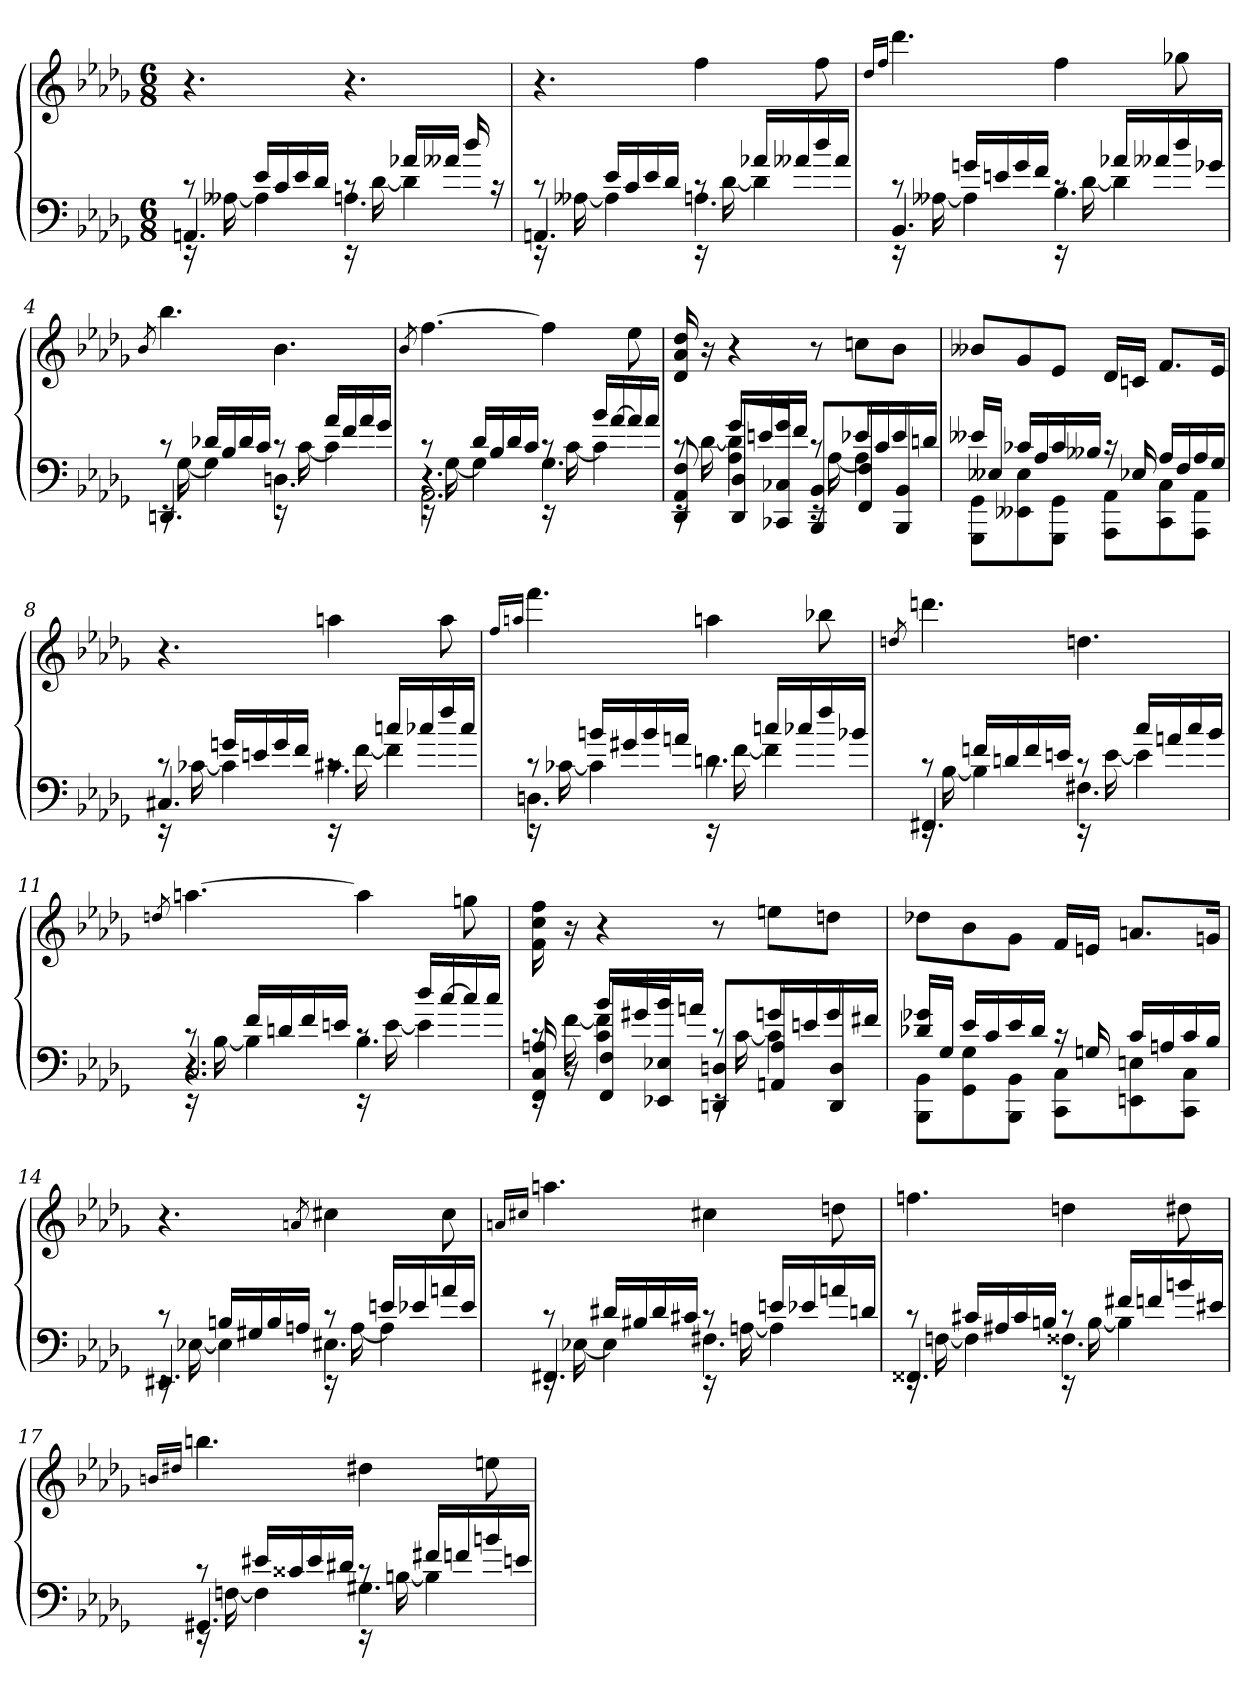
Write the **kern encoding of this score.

**kern	**kern
*part1	*part1
*staff2	*staff1
*clefF4	*clefG2
*k[b-e-a-d-g-]	*k[b-e-a-d-g-]
*D-:	*D-:
*M6/8	*M6/8
=1	=1
*^	*
*	*^	*
8rc	16rEE	4.AAn/	4.r
.	[16A--X	.	.
16e-LL	4A--]	.	.
16c	.	.	.
16e-	.	.	.
16d-JJ	.	.	.
8rc	16rEE	4.An\	4.r
.	[16d-	.	.
16a-XLL	4d-]	.	.
16a--XJJ	.	.	.
16dd-	.	.	.
16rc	.	.	.
=2	=2	=2	=2
8rc	16rEE	4.AAn/	4.r
.	[16A--X	.	.
16e-LL	4A--]	.	.
16c	.	.	.
16e-	.	.	.
16d-JJ	.	.	.
8rc	16rEE	4.An\	4ff
.	[16d-	.	.
16a-XLL	4d-]	.	.
16a--X	.	.	.
16dd-	.	.	8ff
16a--JJ	.	.	.
=3	=3	=3	=3
.	.	.	16qqdd-/LL
.	.	.	16qqff/JJ
8rc	16rEE	4.BB-/	4.ddd-
.	[16A--X	.	.
16gnLL	4A--]	.	.
16en	.	.	.
16g	.	.	.
16fJJ	.	.	.
8rc	16rEE	4.B-\	4ff
.	[16d-	.	.
16a-XLL	4d-]	.	.
16a--X	.	.	.
16dd-	.	.	8gg-X
16g-XJJ	.	.	.
=4	=4	=4	=4
.	.	.	8qb-/
8rc	16rEE	4.DDn/	4.bb-
.	[16G-	.	.
16d-XLL	4G-]	.	.
16B-	.	.	.
16d-	.	.	.
16cJJ	.	.	.
8rc	16rEE	4.Dn\	4.b-
.	[16c	.	.
16a-LL	4c]	.	.
16f	.	.	.
16a-	.	.	.
16g-JJ	.	.	.
*v	*v	*v	*
=5	=5
.	8qb-/
*^	*
*	*^	*
*	*	*^	*
8rc	16rEE	4.r	2.AA-\	[4.ff
.	[16G-	.	.	.
16d-LL	4G-]	.	.	.
16B-	.	.	.	.
16d-	.	.	.	.
16cJJ	.	.	.	.
8rc	16rEE	4.G-\	.	4ff]
.	[16c	.	.	.
16b-LL	4c]	.	.	.
[16a-	.	.	.	.
16a-]	.	.	.	8ee-
16a-JJ	.	.	.	.
*	*	*v	*v	*
=6	=6	=6	=6
8rc	16rEE	8DD-/ 8AA-/ 8F/	16d- 16a- 16dd-
.	[16d-	.	16r
16g-LL	4A- 4d-]	8DD-/ 8D-/L	4r
16en	.	.	.
16g-	.	8CC-X/ 8C-X/J	.
16fJJ	.	.	.
8rc	16rEE	8BBB-/ 8BB-/L	8r
.	[16A-	.	.
16e-XLL	4A-]	8FF/ 8F/	8ccnL
16c	.	.	.
16e-	.	8BBB-/ 8BB-/J	8b-J
16dnJJ	.	.	.
*	*v	*v	*
=7	=7	=7
16e--XLL	8GGG- 8GG-L	8b--XL
16E--XJJ	.	.
16c-XLL	8EE--X 8E--	8g-
16A-	.	.
16c-	8GGG- 8GG-J	8e-J
16B--XJJ	.	.
16rc	8AAA- 8AA-L	16d-LL
16E-X	.	16cnJJ
16A-LL	8CC 8C	8.fL
16F	.	.
16A-	8AAA- 8AA-J	.
16G-JJ	.	16e-Jk
=8	=8	=8
*	*^	*
8rc	16rEE	4.C#X/	4.r
.	[16c-X	.	.
16gnLL	4c-]	.	.
16en	.	.	.
16g	.	.	.
16fJJ	.	.	.
8rc	16rEE	4.c#X\	4aan
.	[16f	.	.
16ccnLL	4f]	.	.
16cc-X	.	.	.
16ff	.	.	8aa
16cc-JJ	.	.	.
=9	=9	=9	=9
.	.	.	16qqff/LL
.	.	.	16qqaan/JJ
8rc	16rEE	4.Dn\	4.fff
.	[16c-X	.	.
16bnLL	4c-]	.	.
16g#X	.	.	.
16b	.	.	.
16anJJ	.	.	.
8rc	16rEE	4.dn\	4aan
.	[16f	.	.
16ccnLL	4f]	.	.
16cc-X	.	.	.
16ff	.	.	8bb-X
16b-XJJ	.	.	.
=10	=10	=10	=10
.	.	.	8qddn/
8rc	16rEE	4.FF#X/	4.dddn
.	[16B-	.	.
16fnLL	4B-]	.	.
16dn	.	.	.
16f	.	.	.
16enJJ	.	.	.
8rc	16rEE	4.F#X\	4.ddn
.	[16e	.	.
16ccLL	4e]	.	.
16an	.	.	.
16cc	.	.	.
16b-JJ	.	.	.
*v	*v	*v	*
=11	=11
.	8qddn/
*^	*
*	*^	*
*	*	*^	*
8rc	16rEE	4.r	2.C/	[4.aan
.	[16B-	.	.	.
16fLL	4B-]	.	.	.
16dn	.	.	.	.
16f	.	.	.	.
16enJJ	.	.	.	.
8rc	16rEE	4.B-\	.	4aa]
.	[16e	.	.	.
16dd-LL	4e]	.	.	.
[16cc	.	.	.	.
16cc]	.	.	.	8ggn
16ccJJ	.	.	.	.
*	*	*v	*v	*
=12	=12	=12	=12
8rc	16rEE	16FF/ 16C/ 16An/	16f 16cc 16ff
.	[16f	16r	16r
16b-LL	4c 4f]	8FF/ 8F/L	4r
16g#X	.	.	.
16b-	.	8EE-X/ 8E-X/J	.
16anJJ	.	.	.
8rc	16rEE	8DDn/ 8Dn/L	8r
.	[16c	.	.
16gnLL	4c]	8AAn/ 8A/	8eenL
16en	.	.	.
16g	.	8DD/ 8D/J	8ddnJ
16f#XJJ	.	.	.
*	*v	*v	*
=13	=13	=13
16d-X 16g-XLL	8BBB- 8BB-L	8dd-XL
16G-JJ	.	.
16e-LL	8GG- 8G-	8b-
16c	.	.
16e-	8BBB- 8BB-J	8g-J
16d-JJ	.	.
16rc	8CC 8CL	16fLL
16Gn	.	16enJJ
16cLL	8EEn 8En	8.anL
16An	.	.
16c	8CC 8CJ	.
16B-JJ	.	16gnJk
=14	=14	=14
*	*^	*
8rc	16rEE	4.EE#X/	4.r
.	[16E-X	.	.
16BnLL	4E-]	.	.
16G#X	.	.	.
16B	.	.	.
16AnJJ	.	.	.
.	.	.	8qan/
8rc	16rEE	4.E#X\	4cc#X
.	[16A	.	.
16enLL	4A]	.	.
16e-X	.	.	.
16an	.	.	8cc#
16e-JJ	.	.	.
=15	=15	=15	=15
.	.	.	16qqan/LL
.	.	.	16qqcc#X/JJ
8rc	16rEE	4.FF#X/	4.aan
.	[16E-X	.	.
16d#XLL	4E-]	.	.
16B#X	.	.	.
16d#	.	.	.
16c#XJJ	.	.	.
8rc	16rEE	4.F#X\	4cc#X
.	[16An	.	.
16enLL	4A]	.	.
16e-X	.	.	.
16an	.	.	8ddn
16dnJJ	.	.	.
=16	=16	=16	=16
8rc	16rEE	4.FF##X/	4.ffn
.	[16Fn	.	.
16c#XLL	4F]	.	.
16A#X	.	.	.
16c#	.	.	.
16BnJJ	.	.	.
8rc	16rEE	4.F##X\	4ddn
.	[16B	.	.
16f#XLL	4B]	.	.
16fn	.	.	.
16bn	.	.	8dd#X
16e#XJJ	.	.	.
=17	=17	=17	=17
.	.	.	16qqbn/LL
.	.	.	16qqdd#X/JJ
8rc	16rEE	4.GG#X/	4.bbn
.	[16Fn	.	.
16e#XLL	4F]	.	.
16c##X	.	.	.
16e#	.	.	.
16d#XJJ	.	.	.
8rc	16rEE	4.G#X\	4dd#X
.	[16Bn	.	.
16f#XLL	4B]	.	.
16fn	.	.	.
16bn	.	.	8een
16enJJ	.	.	.
*v	*v	*v	*
=	=
*-	*-
